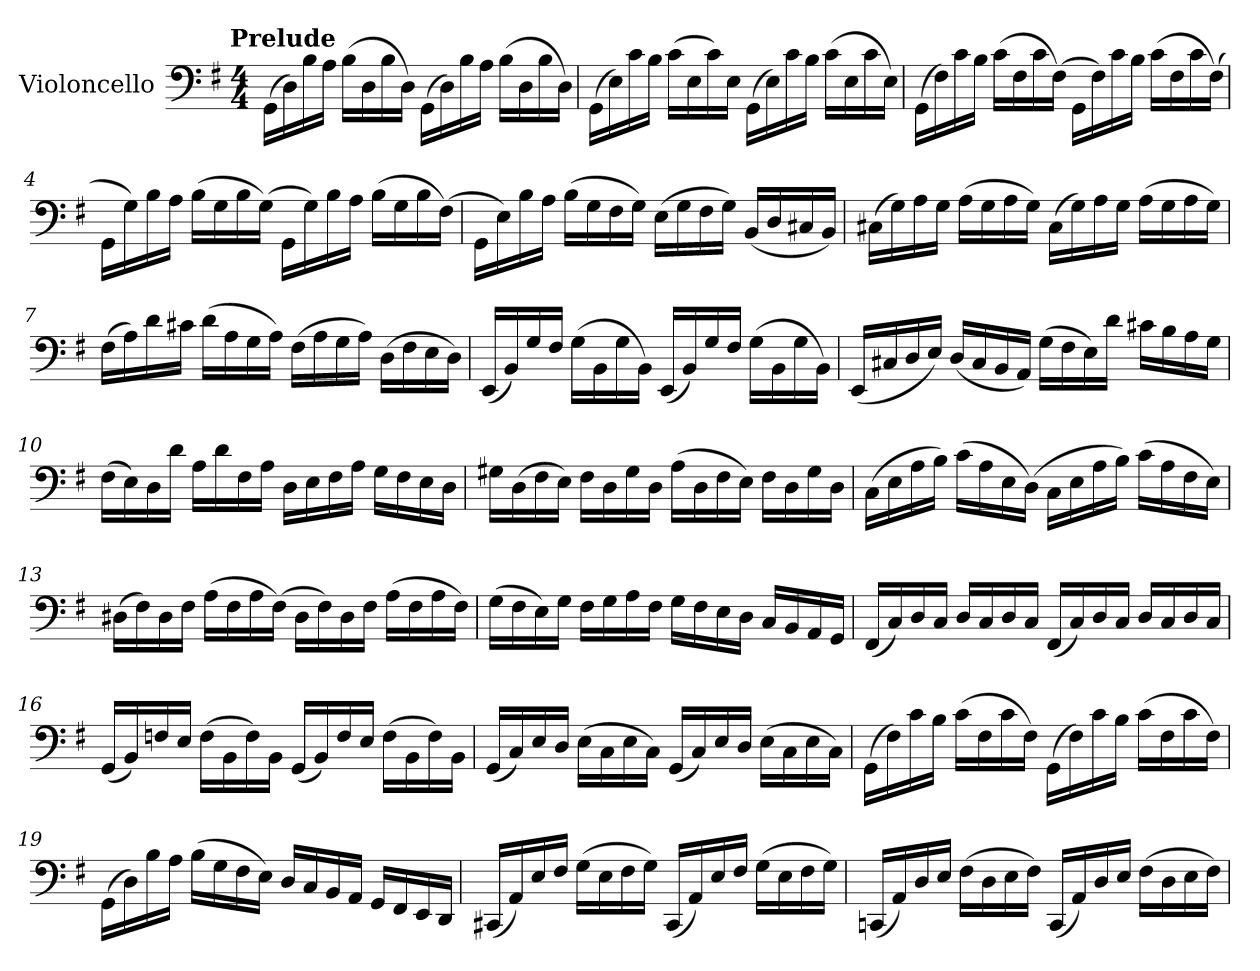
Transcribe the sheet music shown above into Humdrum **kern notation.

**kern
*part1
*staff1
*I"Violoncello
*I'Vc
*clefF4
*k[f#]
!!LO:TX:omd:t=Prelude
*M4/4
*MM120
=1
(16GG\LL
16D\)
16B\
16A\JJ
(16B\LL
16D\
16B\
16D\JJ)
(16GG\LL
16D\)
16B\
16A\JJ
(16B\LL
16D\
16B\
16D\JJ)
=2
(16GG\LL
16E\)
16c\
16B\JJ
(16c\LL
16E\
16c\)
16E\JJ
(16GG\LL
16E\)
16c\
16B\JJ
(16c\LL
16E\
16c\
16E\JJ)
=3
(16GG\LL
16F#\)
16c\
16B\JJ
(16c\LL
16F#\
16c\
(16F#\JJ)
16GG\LL
16F#\)
16c\
16B\JJ
(16c\LL
16F#\
16c\
(16F#\JJ)
=4
16GG\LL
16G\)
16B\
16A\JJ
(16B\LL
16G\
16B\
(16G\JJ)
16GG\LL
16G\)
16B\
16A\JJ
(16B\LL
16G\
16B\
(16F#\JJ)
=5
16GG\LL
16E\)
16B\
16A\JJ
(16B\LL
16G\
16F#\
16G\JJ)
(16E\LL
16G\
16F#\
16G\JJ)
(16BB/LL
16D/
16C#X/
16BB/JJ)
=6
(16C#X\LL
16G\)
16A\
16G\JJ
(16A\LL
16G\
16A\
16G\JJ)
(16C#\LL
16G\)
16A\
16G\JJ
(16A\LL
16G\
16A\
16G\JJ)
=7
(16F#\LL
16A\)
16d\
16c#X\JJ
(16d\LL
16A\
16G\
16A\JJ)
(16F#\LL
16A\
16G\
16A\JJ)
(16D\LL
16F#\
16E\
16D\JJ)
=8
(16EE/LL
16BB/)
16G/
16F#/JJ
(16G\LL
16BB\
16G\
16BB\JJ)
(16EE/LL
16BB/)
16G/
16F#/JJ
(16G\LL
16BB\
16G\
16BB\JJ)
=9
(16EE/LL
16C#X/
16D/
16E/JJ)
(16D/LL
16C#/
16BB/
16AA/JJ)
(16G\LL
16F#\
16E\)
16d\JJ
16c#X\LL
16B\
16A\
16G\JJ
=10
(16F#\LL
16E\)
16D\
16d\JJ
16A\LL
16d\
16F#\
16A\JJ
16D\LL
16E\
16F#\
16A\JJ
16G\LL
16F#\
16E\
16D\JJ
=11
16G#X\LL
(16D\
16F#\
16E\JJ)
16F#\LL
16D\
16G#\
16D\JJ
(16A\LL
16D\
16F#\
16E\JJ)
16F#\LL
16D\
16G#\
16D\JJ
=12
(16C\LL
16E\
16A\
16B\JJ)
(16c\LL
16A\
16E\
(16D\JJ)
16C\LL
16E\
16A\
16B\JJ)
(16c\LL
16A\
16F#\
16E\JJ)
=13
(16D#X\LL
16F#\)
16D#\
16F#\JJ
(16A\LL
16F#\
16A\
(16F#\JJ)
16D#\LL
16F#\)
16D#\
16F#\JJ
(16A\LL
16F#\
16A\
16F#\JJ)
=14
(16G\LL
16F#\
16E\)
16G\JJ
16F#\LL
16G\
16A\
16F#\JJ
16G\LL
16F#\
16E\
16D\JJ
16C/LL
16BB/
16AA/
16GG/JJ
=15
(16FF#/LL
16C/)
16D/
16C/JJ
16D/LL
16C/
16D/
16C/JJ
(16FF#/LL
16C/)
16D/
16C/JJ
16D/LL
16C/
16D/
16C/JJ
=16
(16GG/LL
16BB/)
16Fn/
16E/JJ
(16F\LL
16BB\
16F\)
16BB\JJ
(16GG/LL
16BB/)
16F/
16E/JJ
(16F\LL
16BB\
16F\)
16BB\JJ
=17
(16GG/LL
16C/)
16E/
16D/JJ
(16E\LL
16C\
16E\
16C\JJ)
(16GG/LL
16C/)
16E/
16D/JJ
(16E\LL
16C\
16E\
16C\JJ)
=18
(16GG\LL
16F#\)
16c\
16B\JJ
(16c\LL
16F#\
16c\
16F#\JJ)
(16GG\LL
16F#\)
16c\
16B\JJ
(16c\LL
16F#\
16c\
16F#\JJ)
=19
(16GG\LL
16D\)
16B\
16A\JJ
(16B\LL
16G\
16F#\
16E\JJ)
16D/LL
16C/
16BB/
16AA/JJ
16GG/LL
16FF#/
16EE/
16DD/JJ
=20
(16CC#X/LL
16AA/)
16E/
16F#/JJ
(16G\LL
16E\
16F#\
16G\JJ)
(16CC#/LL
16AA/)
16E/
16F#/JJ
(16G\LL
16E\
16F#\
16G\JJ)
=21
(16CCn/LL
16AA/)
16D/
16E/JJ
(16F#\LL
16D\
16E\
16F#\JJ)
(16CC/LL
16AA/)
16D/
16E/JJ
(16F#\LL
16D\
16E\
16F#\JJ)
=
*-
